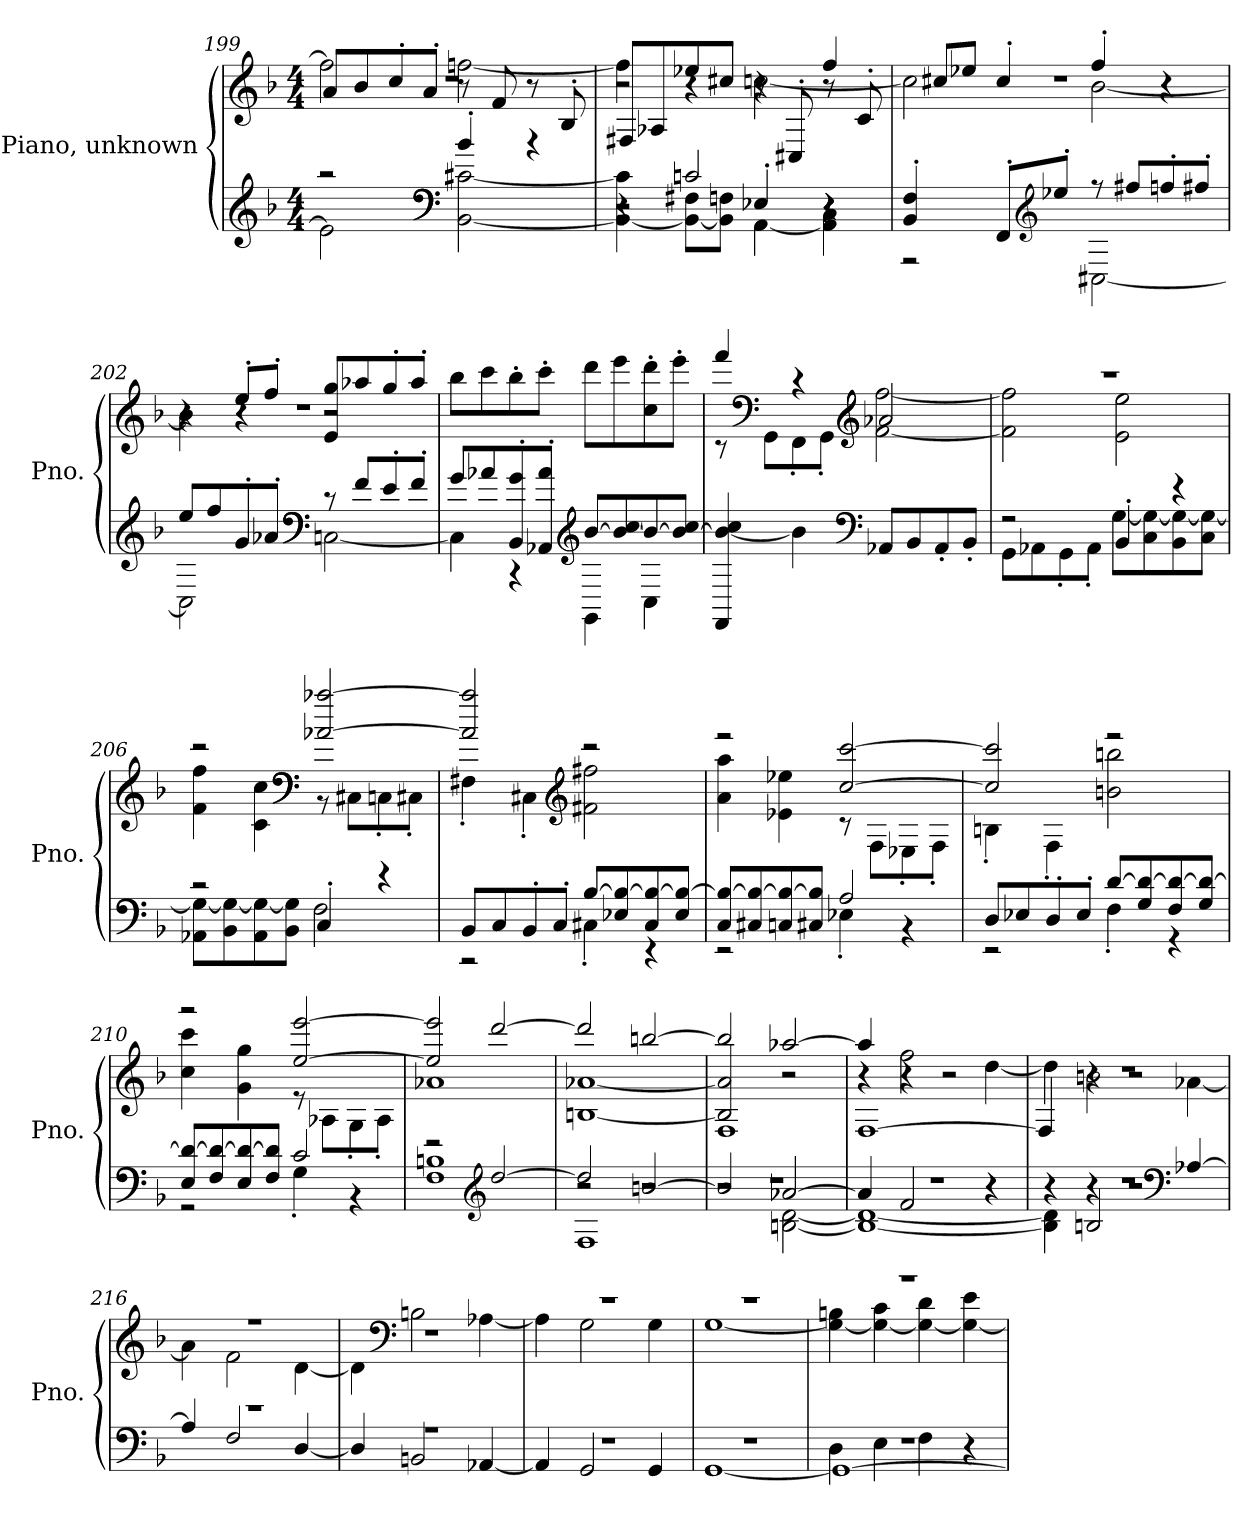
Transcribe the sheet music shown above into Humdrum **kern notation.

**kern	**kern
*part1	*part1
*staff2	*staff1
*I"Piano, unknown	*
*I'Pno.	*
!!LO:LB:g=z
*clefG2	*clefG2
*k[b-]	*k[b-]
*M4/4	*M4/4
=199	=199
*^	*^
*	*	*	*^
2r	2e-\]	1r	2ff#\]	8a/L
.	.	.	.	8b-/
.	.	.	.	8cc'/
.	.	.	.	8a'/J
*clefF4	*	*	*	*
4b-'/	[2BB-\ [2c#X\	.	[2ffn\	8r
.	.	.	.	8f/
4r	.	.	.	8r
.	.	.	.	8B-'/
=200	=200	=200	=200	=200
*	*^	*	*	*
4r	4BB-\_ 4c#\]	2r	2r	4ff\]	8F#X/L
.	.	.	.	.	8A-X/
2cn/	8BB-\_ 8F#X\L	.	.	4r	8ee-X/
.	8BB-\] 8Fn\J	.	.	.	8cc#X/J
.	[4AA\	4E-X'/	4r	[2ccn\	8r
.	.	.	.	.	8C#X'/
4r	4AA\] 4C\	4r	4ff/	.	8r
.	.	.	.	.	8c'/
*	*v	*v	*	*	*
=201	=201	=201	=201	=201
4BB-/' 4F/'	2r	1r	2cc\]	8cc#X/L
.	.	.	.	8ee-X/J
8FF'/L	.	.	.	4cc#'/
*clefG2	*	*	*	*
8ee-X'/J	.	.	.	.
8r	[2C#X\	.	[2b-\	4ff'/
8ff#X/L	.	.	.	.
8ffn'/	.	.	.	4r
8ff#X'/J	.	.	.	.
!!LO:LB:g=z	!!	!!
=202	=202	=202	=202	=202
8ee/L	2C#\]	1r	4b-\]	4r
8ff/	.	.	.	.
8g'/	.	.	4r	8ee'/L
8a-X'/J	.	.	.	8ff'/J
*clefF4	*	*	*	*
8r	[2Cn\	.	2r	8e/ 8gg/L
8f/L	.	.	.	8aa-X/
8e'/	.	.	.	8gg'/
8f'/J	.	.	.	8aa-'/J
*	*	*v	*v	*v
=203	=203	=203
8g/L	4C\]	8bb-\L
8a-X/	.	8ccc\
8BB-/' 8g/'	4r	8bb-'\
8AA-X/' 8a-/'J	.	8ccc'\J
*clefG2	*	*
[8b-/L	4GG\	8ddd\L
8b-/_ 8cc/	.	8eee\
8b-/_	4C\	8cc\' 8ddd\'
8b-/_ 8cc/J	.	8eee'\J
*v	*v	*
=204	=204
*	*^
4FF/ 4b-/_ 4cc/	4fff/	8r
*	*clefF4	*
.	.	8GG\L
4b-\]	4r	8FF'\
.	.	8GG'\J
*clefF4	*clefG2	*
8AA-X/L	2a-X/	[2f\ [2ff\
8BB-/	.	.
8AA-'/	.	.
8BB-'/J	.	.
!!LO:LB:g=z	!!
=205	=205	=205
*^	*	*
2r	8GG\L	1r	2f\] 2ff\]
.	8AA-X\	.	.
.	8GG'\	.	.
.	8AA-'\J	.	.
4BB-'/	[8G\L	.	2e\ 2ee\
.	8C\ 8G\_	.	.
4r	8BB-\ 8G\_	.	.
.	8C\ 8G\_J	.	.
=206	=206	=206	=206
2r	8AA-X\ 8G\_L	2r	4f\ 4ff\
.	8BB-\ 8G\_	.	.
.	8AA-\ 8G\_	.	4c\ 4cc\
.	8BB-\ 8G\]J	.	.
*	*	*clefF4	*
4C'/	2F\	[2a-X/ [2aa-X/	8r
.	.	.	8C#X\L
4r	.	.	8Cn'\
.	.	.	8C#X'\J
=207	=207	=207	=207
8BB-/L	2r	2a-/] 2aa-/]	4F#X'\
8C/	.	.	.
8BB-'/	.	.	4C#X'\
8C'/J	.	.	.
*	*	*clefG2	*
[8B-/L	4C#X'\	2r	2f#X\ 2ff#X\
8E-X/ 8B-/_	.	.	.
8C#/ 8B-/_	4r	.	.
8E-/ 8B-/_J	.	.	.
!!LO:LB:g=z	!!
=208	=208	=208	=208
8C/ 8B-/_L	2r	2r	4a\ 4aa\
8C#X/ 8B-/_	.	.	.
8Cn/ 8B-/_	.	.	4e-X\ 4ee-X\
8C#X/ 8B-/]J	.	.	.
2A/	4E-X'\	[2cc/ [2ccc/	8r
.	.	.	8F\L
.	4r	.	8E-X'\
.	.	.	8F'\J
=209	=209	=209	=209
8D/L	2r	2cc/] 2ccc/]	4Bn'\
8E-X/	.	.	.
8D'/	.	.	4F'\
8E-'/J	.	.	.
[8d/L	4F'\	2r	2bn\ 2bbn\
8G/ 8d/_	.	.	.
8F/ 8d/_	4r	.	.
8G/ 8d/_J	.	.	.
=210	=210	=210	=210
8E/ 8d/_L	2r	2r	4cc\ 4ccc\
8F/ 8d/_	.	.	.
8E/ 8d/_	.	.	4g\ 4gg\
8F/ 8d/]J	.	.	.
2c/	4G'\	[2ee/ [2eee/	8r
.	.	.	8A-X\L
.	4r	.	8G'\
.	.	.	8A-'\J
=211	=211	=211	=211
2r	1F 1Bn	2ee/] 2eee/]	1a-X
*clefG2	*	*	*
[2dd/	.	[2ddd/	.
!!LO:PB:g=z	!!
=212	=212	=212	=212
*	*^	*	*
2dd/]	1F	2r	2ddd/]	[1Bn [1a-X
2r	.	[2bn/	[2bbn/	.
=213	=213	=213	=213	=213
*	*	*	*	*^
1r	2r	2b/]	2bb/]	2B/] 2a-/]	1F
.	[2Bn\ [2d\	[2a-X/	[2aa-X/	2r	.
=214	=214	=214	=214	=214	=214
1r	1B_ 1d_	4a-/]	4aa-/]	4r	[1F
.	.	2f/	4r	2ff\	.
.	.	.	2r	.	.
.	.	4r	.	[4dd\	.
=215	=215	=215	=215	=215	=215
1r	4B\] 4d\]	4r	1r	4dd\]	4F/]
.	4r	2Bn/	.	2bn\	4r
.	2r	.	.	.	2r
*clefF4	*	*	*	*	*
.	.	[4A-X/	.	[4a-X\	.
*	*v	*v	*	*	*
*	*	*	*v	*v
=216	=216	=216	=216
1r	4A-/]	1r	4a-\]
.	2F/	.	2f\
.	[4D/	.	[4d\
=217	=217	=217	=217
1r	4D/]	1r	4d\]
*	*	*clefF4	*
.	2BBn/	.	2Bn\
.	[4AA-X/	.	[4A-X\
=218	=218	=218	=218
1r	4AA-/]	1r	4A-\]
.	2GG/	.	2G\
.	4GG/	.	4G\
=219	=219	=219	=219
1r	[1GG	1r	[1G
!!LO:LB:g=z	!!
=220	=220	=220	=220
*	*^	*	*
1r	4D\	1GG_	1r	4G\_ 4Bn\
.	4E\	.	.	4G\_ 4c\
.	4F\	.	.	4G\_ 4d\
.	4r	.	.	4G\_ 4e\
*v	*v	*v	*	*
*	*v	*v
=	=
*-	*-
